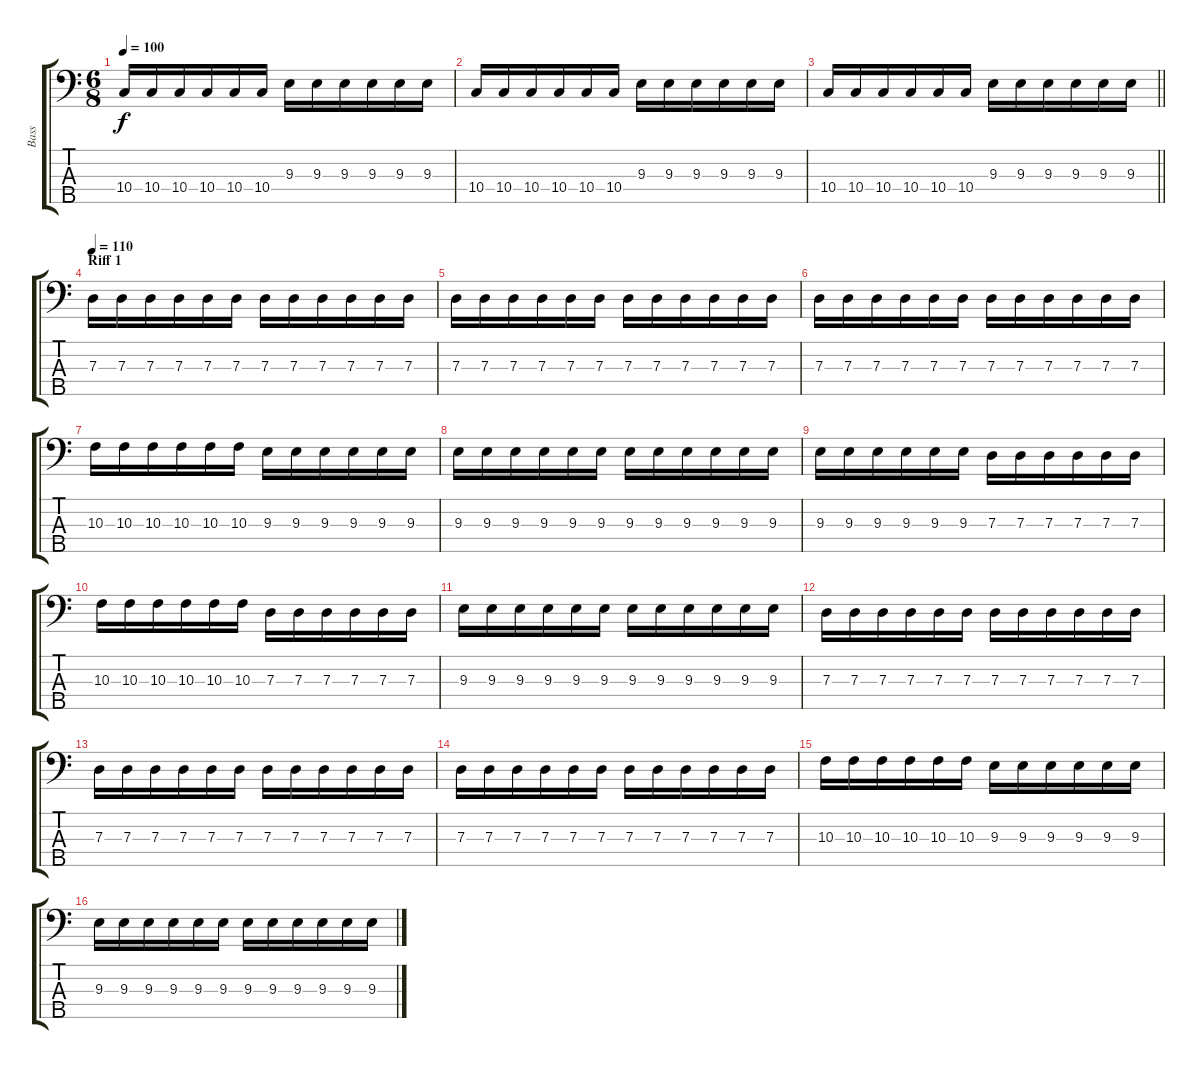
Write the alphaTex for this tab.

\track ("Bass" "Bass") {instrument electricbassfinger}
\staff {score tabs}
\tuning (F2 C2 G1 D1 A0) {hide}
\ts (6 8)
\tempo 100
\clef f4
\ks c
10.4.16{dy f} 10.4.16 10.4.16 10.4.16 10.4.16 10.4.16 9.3.16 9.3.16 9.3.16 9.3.16 9.3.16 9.3.16 |
10.4.16 10.4.16 10.4.16 10.4.16 10.4.16 10.4.16 9.3.16 9.3.16 9.3.16 9.3.16 9.3.16 9.3.16 |
\barLineRight lightlight
10.4.16 10.4.16 10.4.16 10.4.16 10.4.16 10.4.16 9.3.16 9.3.16 9.3.16 9.3.16 9.3.16 9.3.16 |
\section ("" "Riff 1")
\tempo 110
7.3.16 7.3.16 7.3.16 7.3.16 7.3.16 7.3.16 7.3.16 7.3.16 7.3.16 7.3.16 7.3.16 7.3.16 |
7.3.16 7.3.16 7.3.16 7.3.16 7.3.16 7.3.16 7.3.16 7.3.16 7.3.16 7.3.16 7.3.16 7.3.16 |
7.3.16 7.3.16 7.3.16 7.3.16 7.3.16 7.3.16 7.3.16 7.3.16 7.3.16 7.3.16 7.3.16 7.3.16 |
10.3.16 10.3.16 10.3.16 10.3.16 10.3.16 10.3.16 9.3.16 9.3.16 9.3.16 9.3.16 9.3.16 9.3.16 |
9.3.16 9.3.16 9.3.16 9.3.16 9.3.16 9.3.16 9.3.16 9.3.16 9.3.16 9.3.16 9.3.16 9.3.16 |
9.3.16 9.3.16 9.3.16 9.3.16 9.3.16 9.3.16 7.3.16 7.3.16 7.3.16 7.3.16 7.3.16 7.3.16 |
10.3.16 10.3.16 10.3.16 10.3.16 10.3.16 10.3.16 7.3.16 7.3.16 7.3.16 7.3.16 7.3.16 7.3.16 |
9.3.16 9.3.16 9.3.16 9.3.16 9.3.16 9.3.16 9.3.16 9.3.16 9.3.16 9.3.16 9.3.16 9.3.16 |
7.3.16 7.3.16 7.3.16 7.3.16 7.3.16 7.3.16 7.3.16 7.3.16 7.3.16 7.3.16 7.3.16 7.3.16 |
7.3.16 7.3.16 7.3.16 7.3.16 7.3.16 7.3.16 7.3.16 7.3.16 7.3.16 7.3.16 7.3.16 7.3.16 |
7.3.16 7.3.16 7.3.16 7.3.16 7.3.16 7.3.16 7.3.16 7.3.16 7.3.16 7.3.16 7.3.16 7.3.16 |
10.3.16 10.3.16 10.3.16 10.3.16 10.3.16 10.3.16 9.3.16 9.3.16 9.3.16 9.3.16 9.3.16 9.3.16 |
9.3.16 9.3.16 9.3.16 9.3.16 9.3.16 9.3.16 9.3.16 9.3.16 9.3.16 9.3.16 9.3.16 9.3.16
